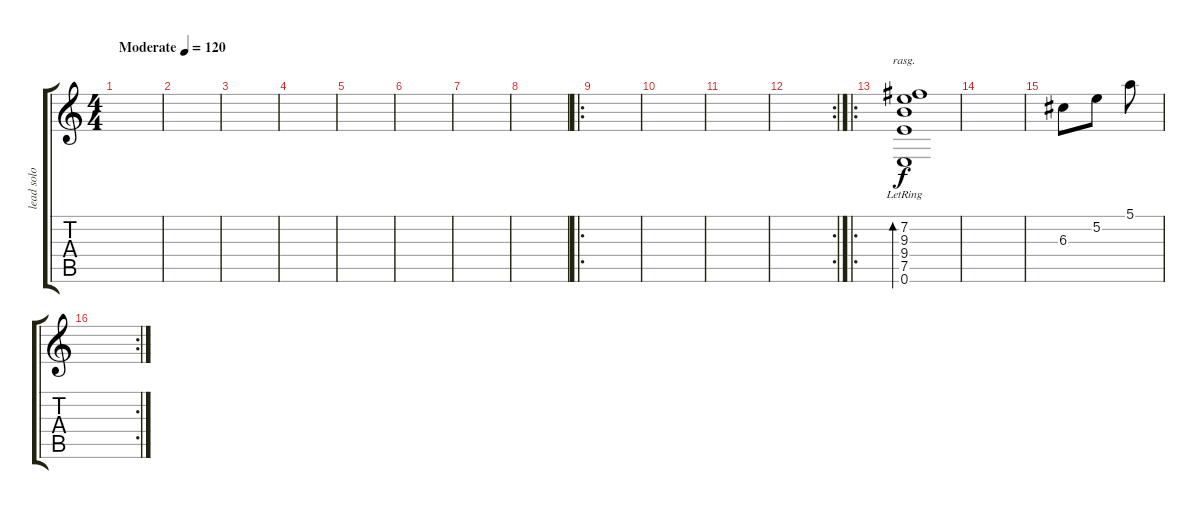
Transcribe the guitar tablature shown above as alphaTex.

\track ("lead solo" "lead solo") {instrument distortionguitar}
\staff {score tabs}
\tuning (E4 B3 G3 D3 A2 E2) {hide}
\ts (4 4)
\tempo (120 "Moderate")
\clef g2
\ks c
|
|
|
|
|
|
|
|
\ro
|
|
|
\rc 2
|
\ro
(7.2{lr} 9.3{lr} 9.4{lr} 7.5{lr} 0.6{lr}).1{bd 480 rasg ii} |
|
6.3.8{dy f} 5.2.8 5.1.8 |
\rc 2
